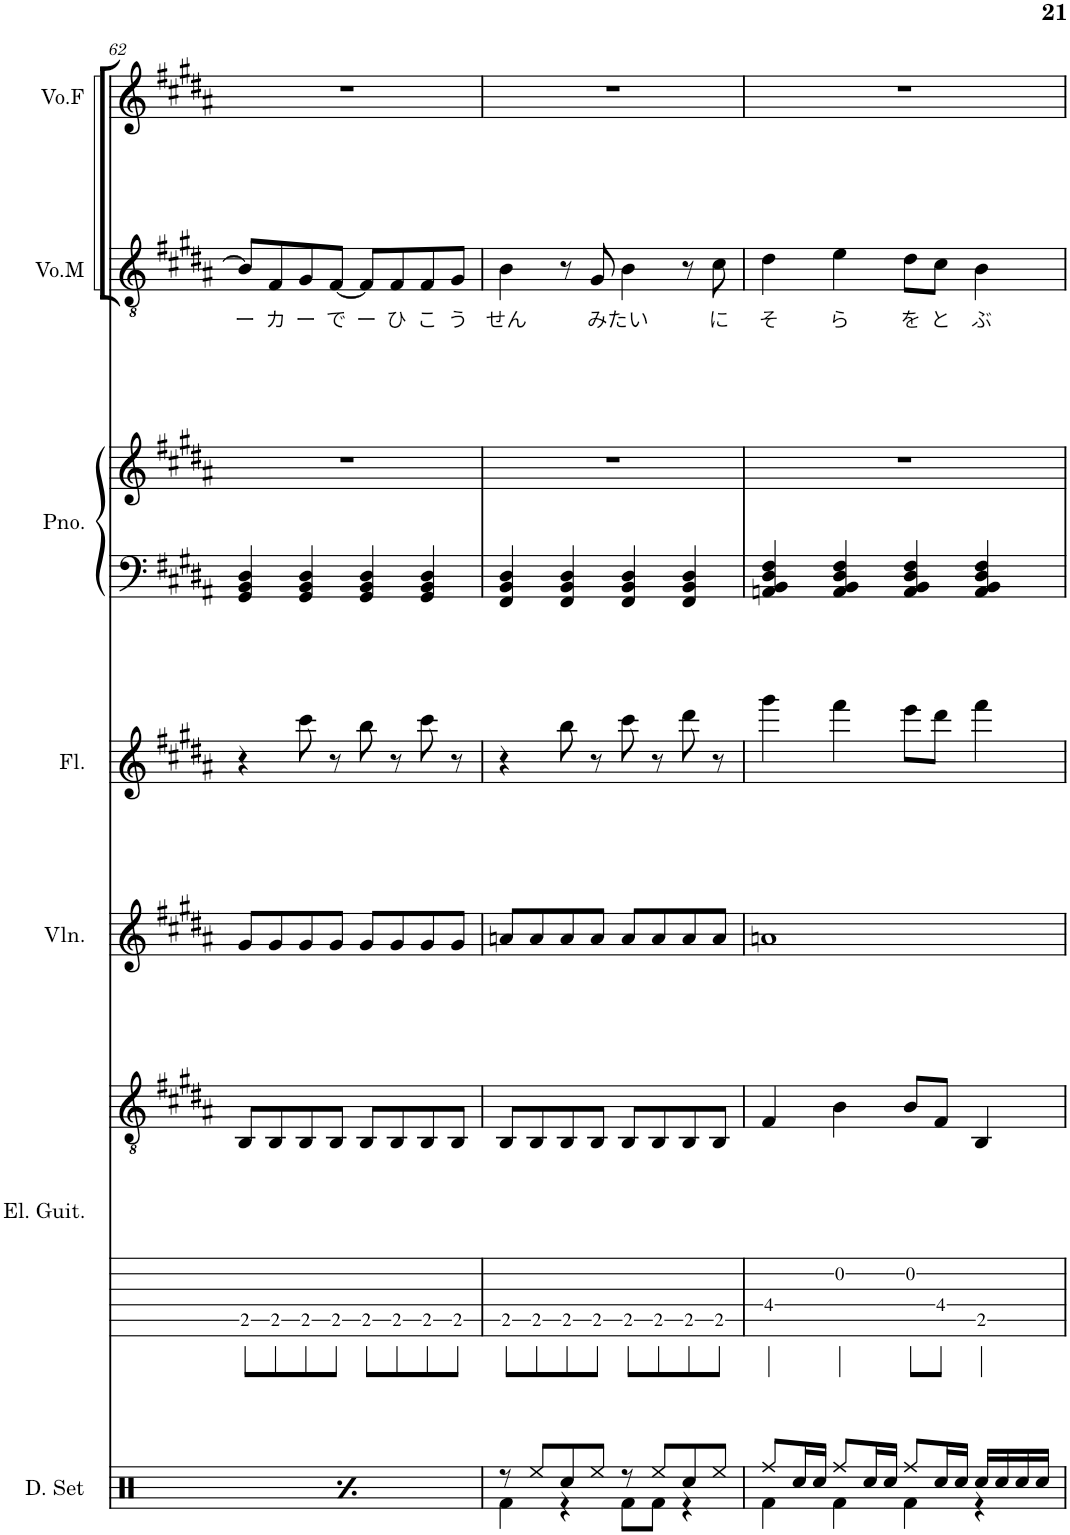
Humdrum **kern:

**kern	**dynam	**kern	**kern	**kern	**kern	**kern	**kern	**kern	**text	**kern
*part7	*part7	*part6	*part6	*part5	*part4	*part3	*part3	*part2	*part2	*part1
*staff9	*staff9	*staff8	*staff7	*staff6	*staff5	*staff4	*staff3	*staff2	*staff2	*staff1
*I"ドラムセット	*	*I"エレキギター	*	*I"ヴァイオリン	*I"フルート	*I"ピアノ	*	*I"ボーカル　男声	*	*I"ボーカル　女声
!!LO:PB:g=z
*clefX	*	*	*clefGv2	*clefG2	*clefG2	*clefF4	*clefG2	*clefGv2	*	*clefG2
*k[]	*	*k[f#c#g#d#a#]	*k[f#c#g#d#a#]	*k[f#c#g#d#a#]	*k[f#c#g#d#a#]	*k[f#c#g#d#a#]	*k[f#c#g#d#a#]	*k[f#c#g#d#a#]	*	*k[f#c#g#d#a#]
*M4/4	*	*M4/4	*M4/4	*M4/4	*M4/4	*M4/4	*M4/4	*M4/4	*	*M4/4
=62	=62	=62	=62	=62	=62	=62	=62	=62	=62	=62
*^	*	*	*	*	*	*	*	*	*	*
!	!	!LO:DY:b	!	!	!	!	!	!	!	!LO:LY:b	!
8r	4Rf\	mf	8BB\L	8BB/L	8g#/L	4r	4GG#/ 4BB/ 4D#/	1r	8B/L]	ー	1r
!	!	!	!	!	!	!	!	!	!	!LO:LY:b	!
8Rgg/L	.	.	8BB\	8BB/	8g#/	.	.	.	8F#/	カ	.
!	!	!	!	!	!	!	!	!	!	!LO:LY:b	!
8Rcc/	4r	.	8BB\	8BB/	8g#/	8ccc#\	4GG#/ 4BB/ 4D#/	.	8G#/	ー	.
!	!	!	!	!	!	!	!	!	!	!LO:LY:b	!
8Rgg/J	.	.	8BB\J	8BB/J	8g#/J	8r	.	.	[8F#/J	で	.
!	!	!	!	!	!	!	!	!	!	!LO:LY:b	!
8r	8Rf\L	.	8BB\L	8BB/L	8g#/L	8bb\	4GG#/ 4BB/ 4D#/	.	8F#/L]	ー	.
!	!	!	!	!	!	!	!	!	!	!LO:LY:b	!
8Rgg/L	8Rf\J	.	8BB\	8BB/	8g#/	8r	.	.	8F#/	ひ	.
!	!	!	!	!	!	!	!	!	!	!LO:LY:b	!
8Rcc/	4r	.	8BB\	8BB/	8g#/	8ccc#\	4GG#/ 4BB/ 4D#/	.	8F#/	こ	.
!	!	!	!	!	!	!	!	!	!	!LO:LY:b	!
8Rgg/J	.	.	8BB\J	8BB/J	8g#/J	8r	.	.	8G#/J	う	.
=63	=63	=63	=63	=63	=63	=63	=63	=63	=63	=63	=63
!	!	!	!	!	!	!	!	!	!	!LO:LY:b	!
8r	4Rf\	.	8BB\L	8BB/L	8an/L	4r	4FF#/ 4BB/ 4D#/	1r	4B\	せん	1r
8Ree/L	.	.	8BB\	8BB/	8a/	.	.	.	.	.	.
8Rcc/	4r	.	8BB\	8BB/	8a/	8bb\	4FF#/ 4BB/ 4D#/	.	8r	.	.
!	!	!	!	!	!	!	!	!	!	!LO:LY:b	!
8Ree/J	.	.	8BB\J	8BB/J	8a/J	8r	.	.	8G#/	み	.
!	!	!	!	!	!	!	!	!	!	!LO:LY:b	!
8r	8Rf\L	.	8BB\L	8BB/L	8a/L	8ccc#\	4FF#/ 4BB/ 4D#/	.	4B\	たい	.
8Ree/L	8Rf\J	.	8BB\	8BB/	8a/	8r	.	.	.	.	.
8Rcc/	4r	.	8BB\	8BB/	8a/	8ddd#\	4FF#/ 4BB/ 4D#/	.	8r	.	.
!	!	!	!	!	!	!	!	!	!	!LO:LY:b	!
8Ree/J	.	.	8BB\J	8BB/J	8a/J	8r	.	.	8c#\	に	.
=64	=64	=64	=64	=64	=64	=64	=64	=64	=64	=64	=64
!	!	!	!	!	!	!	!	!	!	!LO:LY:b	!
8Rff/L	4Rf\	.	4F#\	4F#/	1an	4ggg#\	4AAn/ 4BB/ 4D#/ 4F#/	1r	4d#\	そ	1r
16Rcc/L	.	.	.	.	.	.	.	.	.	.	.
16Rcc/JJ	.	.	.	.	.	.	.	.	.	.	.
!	!	!	!	!	!	!	!	!	!	!LO:LY:b	!
8Rff/L	4Rf\	.	4B\	4B\	.	4fff#\	4AA/ 4BB/ 4D#/ 4F#/	.	4e\	ら	.
16Rcc/L	.	.	.	.	.	.	.	.	.	.	.
16Rcc/JJ	.	.	.	.	.	.	.	.	.	.	.
!	!	!	!	!	!	!	!	!	!	!LO:LY:b	!
8Rff/L	4Rf\	.	8B\L	8B/L	.	8eee\L	4AA/ 4BB/ 4D#/ 4F#/	.	8d#\L	を	.
!	!	!	!	!	!	!	!	!	!	!LO:LY:b	!
16Rcc/L	.	.	8F#\J	8F#/J	.	8ddd#\J	.	.	8c#\J	と	.
16Rcc/JJ	.	.	.	.	.	.	.	.	.	.	.
!	!	!	!	!	!	!	!	!	!	!LO:LY:b	!
16Rcc/LL	4r	.	4BB\	4BB/	.	4fff#\	4AA/ 4BB/ 4D#/ 4F#/	.	4B\	ぶ	.
16Rcc/	.	.	.	.	.	.	.	.	.	.	.
16Rcc/	.	.	.	.	.	.	.	.	.	.	.
16Rcc/JJ	.	.	.	.	.	.	.	.	.	.	.
*v	*v	*	*	*	*	*	*	*	*	*	*
=	=	=	=	=	=	=	=	=	=	=
*-	*-	*-	*-	*-	*-	*-	*-	*-	*-	*-
